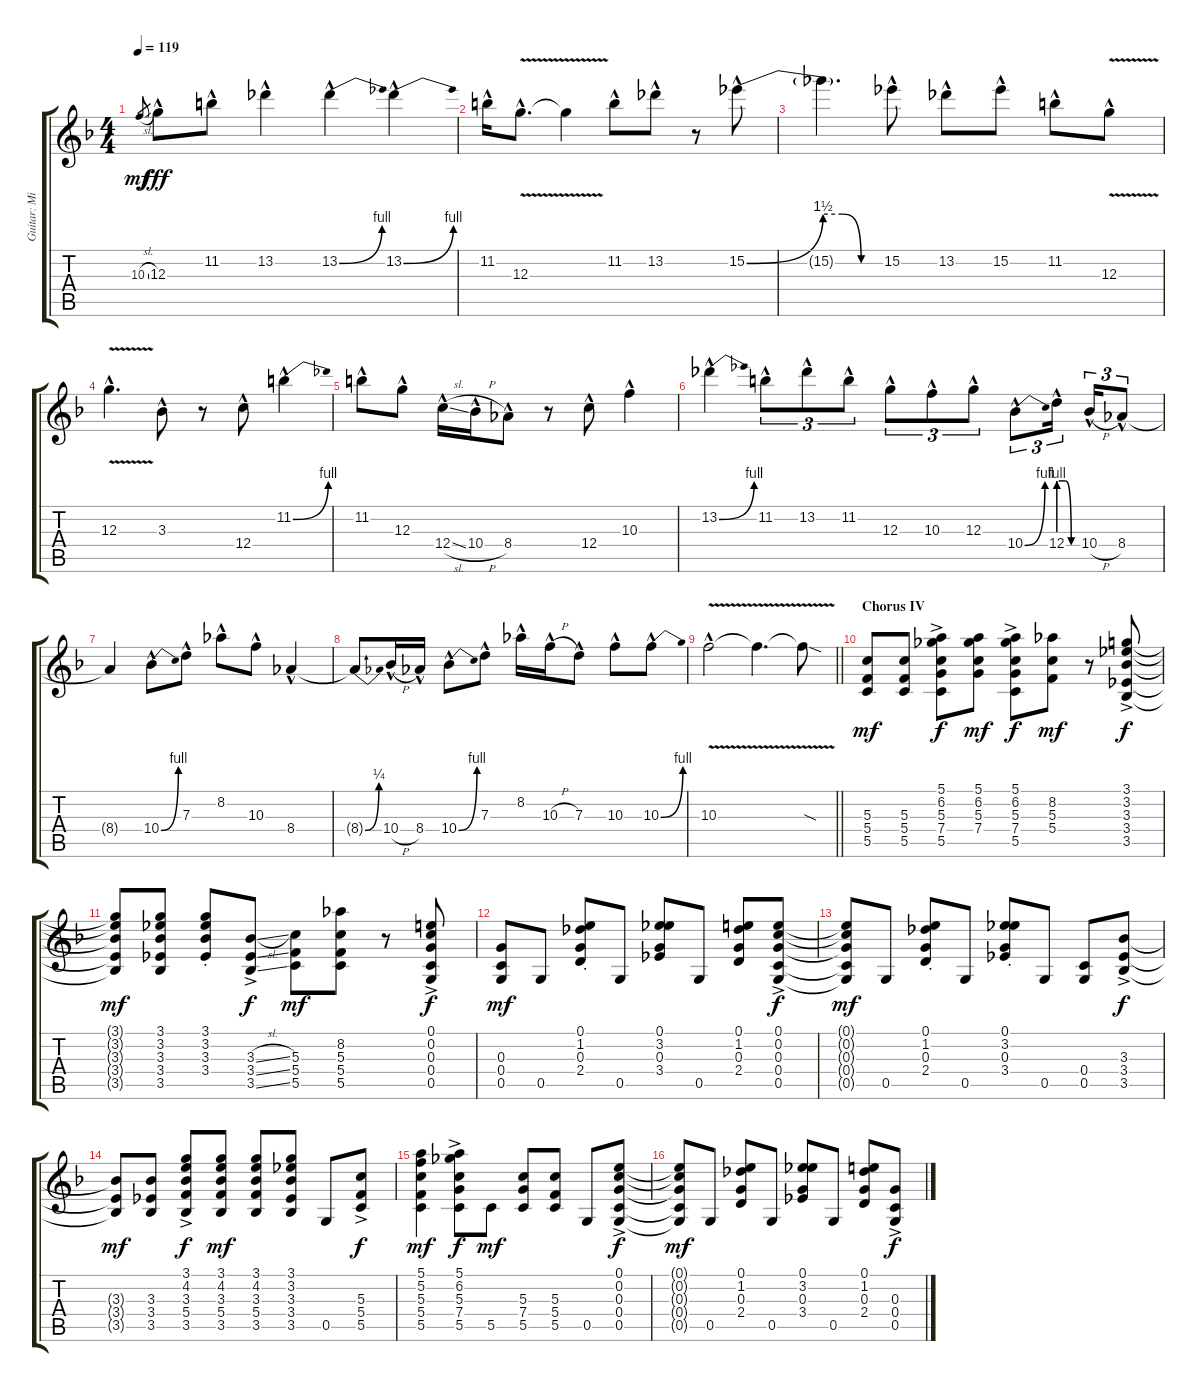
\track ("Guitar: Mick" "Guitar: Mi") {instrument distortionguitar}
\staff {score tabs}
\tuning (E4 C4 G3 C3 G2 C2) {hide}
\ts (4 4)
\tempo 119
\clef g2
\ks f
10.3{sl}.8{gr dy mf} 12.3{hac}.8{dy fff} 11.2{hac}.8 13.2{hac}.4 13.2{be (bend 0 0 60 4) hac}.4 13.2{be (bend 0 0 60 4) hac}.4 |
11.2{hac}.16 12.3{v hac}.8{d} 12.3{v t}.4 11.2{hac}.8 13.2{hac}.8 r.8 15.2{be (bend 0 0 60 6) hac}.8 |
15.2{be (custom 0 6 20 6 40 0 60 0) t}.4{d} 15.2{hac}.8 13.2{hac}.8 15.2{hac}.8 11.2{hac}.8 12.3{v hac}.8 |
12.3{v hac}.4{d} 3.3{hac}.8 r.8 12.4{hac}.8 11.2{be (bend 0 0 60 4) hac}.4 |
11.2{hac}.8 12.3{hac}.8 12.4{sl hac}.16 10.4{h hac}.16 8.4{hac}.8 r.8 12.4{hac}.8 10.3{hac}.4 |
13.2{be (bend 0 0 60 4) hac}.4 11.2{hac}.8{tu (3 2)} 13.2{hac}.8{tu (3 2)} 11.2{hac}.8{tu (3 2)} 12.3{hac}.8{tu (3 2)} 10.3{hac}.8{tu (3 2)} 12.3{hac}.8{tu (3 2)} 10.4{be (bend 0 0 60 4) hac}.8{tu (3 2)} 12.4{be (custom 0 4 20 4 40 0 60 0) hac}.16{tu (3 2) beam splitsecondary} 10.4{h hac}.16{tu (3 2)} 8.4{hac}.8{tu (3 2)} |
8.4{t}.4 10.4{be (bend 0 0 60 4) hac}.8 7.3{hac}.8 8.2{hac}.8 10.3{hac}.8 8.4{hac}.4 |
8.4{be (bend 0 0 60 1) t}.8 10.4{h hac}.16 8.4{hac}.16 10.4{be (bend 0 0 60 4) hac}.8 7.3{hac}.8 8.2{hac}.16 10.3{h hac}.16 7.3{hac}.8 10.3{hac}.8 10.3{be (bend 0 0 60 4) hac}.8 |
\barLineRight lightlight
10.3{v hac}.2 10.3{v t}.4{d} 10.3{sod t}.8 |
\section ("" "Chorus IV")
(5.3 5.4 5.5).8{dy mf} (5.3 5.4 5.5).8 (5.1{ac} 6.2{ac} 5.3{ac} 7.4{ac} 5.5{ac}).8{dy f} (5.1 6.2 5.3 7.4).8{dy mf} (5.1{ac} 6.2{ac} 5.3{ac} 7.4{ac} 5.5{ac}).8{dy f} (8.2 5.3 5.4).8{dy mf} r.8 (3.1{ac} 3.2{ac} 3.3{ac} 3.4{ac} 3.5{ac}).8{dy f} |
(3.1{t} 3.2{t} 3.3{t} 3.4{t} 3.5{t}).8{dy mf} (3.1 3.2 3.3 3.4 3.5).8 (3.1{st} 3.2{st} 3.3{st} 3.4{st}).8 (3.3{sl ac} 3.4{ss ac} 3.5{ss ac}).8{dy f} (5.3 5.4 5.5).8{dy mf} (8.2 5.3 5.4 5.5).8 r.8 (0.1{ac} 0.2{ac} 0.3{ac} 0.4{ac} 0.5{ac}).8{dy f} |
(0.3 0.4 0.5).8{dy mf} 0.5.8 (0.1{st} 1.2{st} 0.3{st} 2.4{st}).8 0.5.8 (0.1 3.2 0.3 3.4).8 0.5.8 (0.1 1.2 0.3 2.4).8 (0.1{ac} 0.2{ac} 0.3{ac} 0.4{ac} 0.5{ac}).8{dy f} |
(0.1{t} 0.2{t} 0.3{t} 0.4{t} 0.5{t}).8{dy mf} 0.5.8 (0.1{st} 1.2{st} 0.3{st} 2.4{st}).8 0.5.8 (0.1{st} 3.2{st} 0.3{st} 3.4{st}).8 0.5.8 (0.4 0.5).8 (3.3{ac} 3.4{ac} 3.5{ac}).8{dy f} |
(3.3{t} 3.4{t} 3.5{t}).8{dy mf} (3.3 3.4 3.5).8 (3.1{ac} 4.2{ac} 3.3{ac} 5.4{ac} 3.5{ac}).8{dy f} (3.1 4.2 3.3 5.4 3.5).8{dy mf} (3.1 4.2 3.3 5.4 3.5).8 (3.1 3.2 3.3 3.4 3.5).8 0.5.8 (5.3{ac} 5.4{ac} 5.5{ac}).8{dy f} |
(5.1 5.2 5.3 5.4 5.5).4{dy mf} (5.1{ac} 6.2{ac} 5.3{ac} 7.4{ac} 5.5{ac}).8{dy f} 5.5.8{dy mf} (5.3 7.4 5.5).8 (5.3 5.4 5.5).8 0.5.8 (0.1{ac} 0.2{ac} 0.3{ac} 0.4{ac} 0.5{ac}).8{dy f} |
(0.1{t} 0.2{t} 0.3{t} 0.4{t} 0.5{t}).8{dy mf} 0.5.8 (0.1 1.2 0.3 2.4).8 0.5.8 (0.1 3.2 0.3 3.4).8 0.5.8 (0.1 1.2 0.3 2.4).8 (0.3{ac} 0.4{ac} 0.5{ac}).8{dy f}
